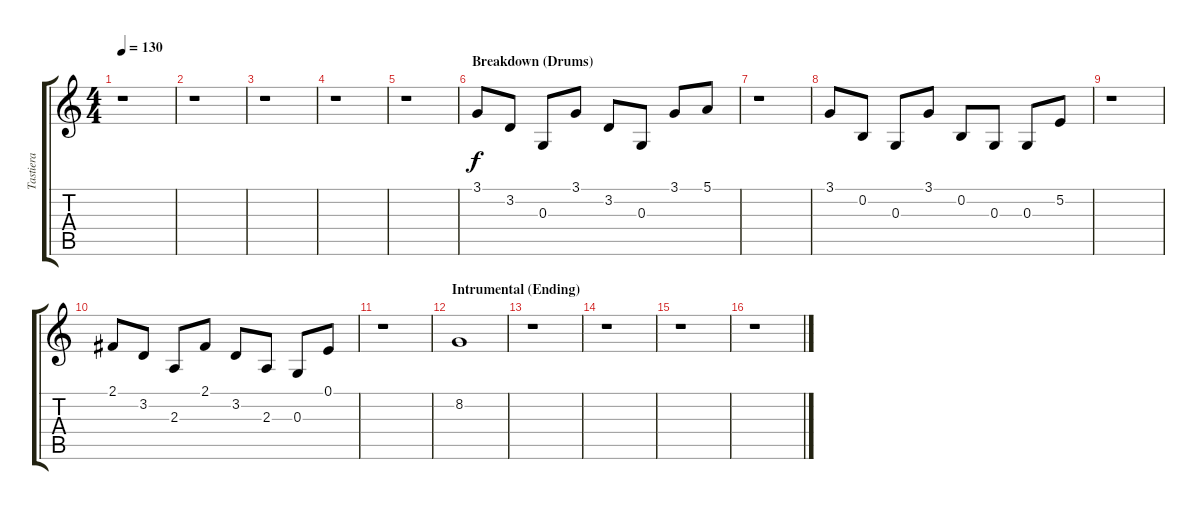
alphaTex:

\track ("Tastiera" "Tastiera") {instrument electricgrandpiano}
\staff {score tabs}
\tuning (E4 B3 G3 D3 A2 E2) {hide}
\ts (4 4)
\tempo 130
\clef g2
\ks c
r.1{dy f} |
r.1 |
r.1 |
r.1 |
r.1 |
\section ("" "Breakdown (Drums)")
3.1.8 3.2.8 0.3.8 3.1.8 3.2.8 0.3.8 3.1.8 5.1.8 |
r.1 |
3.1.8 0.2.8 0.3.8 3.1.8 0.2.8 0.3.8 0.3.8 5.2.8 |
r.1 |
2.1.8 3.2.8 2.3.8 2.1.8 3.2.8 2.3.8 0.3.8 0.1.8 |
r.1 |
\section ("" "Intrumental (Ending)")
8.2.1 |
r.1 |
r.1 |
r.1 |
r.1
